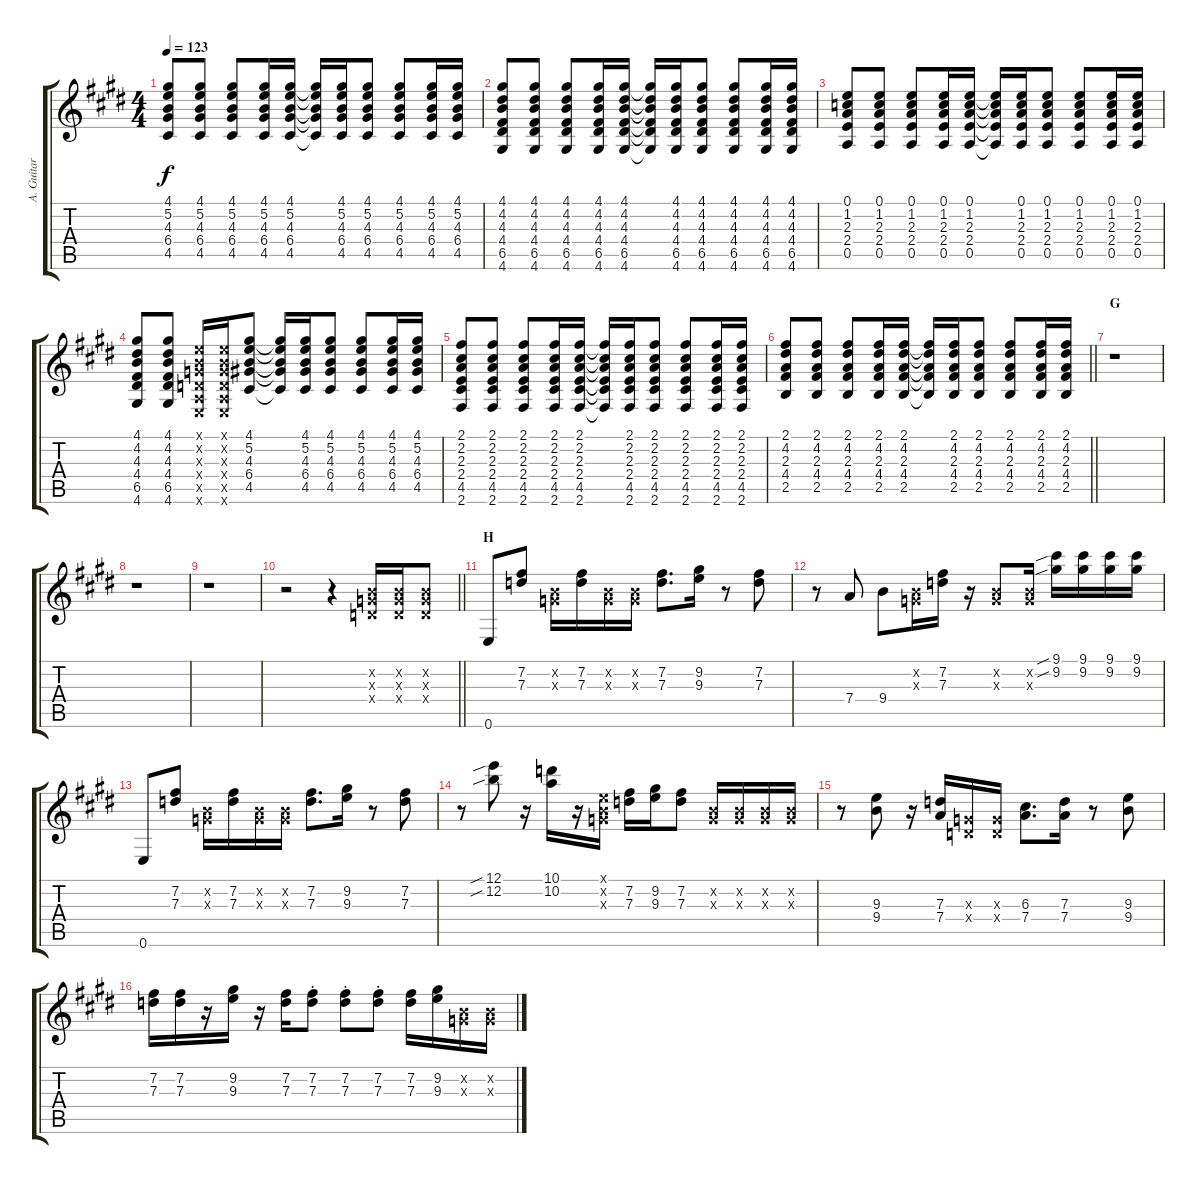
\track ("A. Guitar II" "A. Guitar ") {instrument acousticguitarsteel}
\staff {score tabs}
\tuning (E4 B3 G3 D3 A2 E2) {hide}
\ts (4 4)
\tempo 123
\clef g2
\ks e
(4.1 5.2 4.3 6.4 4.5).8{dy f} (4.1 5.2 4.3 6.4 4.5).8 (4.1 5.2 4.3 6.4 4.5).8 (4.1 5.2 4.3 6.4 4.5).16 (4.1 5.2 4.3 6.4 4.5).16 (4.1{t} 5.2{t} 4.3{t} 6.4{t} 4.5{t}).16 (4.1 5.2 4.3 6.4 4.5).16 (4.1 5.2 4.3 6.4 4.5).8 (4.1 5.2 4.3 6.4 4.5).8 (4.1 5.2 4.3 6.4 4.5).16 (4.1 5.2 4.3 6.4 4.5).16 |
(4.1 4.2 4.3 4.4 6.5 4.6).8 (4.1 4.2 4.3 4.4 6.5 4.6).8 (4.1 4.2 4.3 4.4 6.5 4.6).8 (4.1 4.2 4.3 4.4 6.5 4.6).16 (4.1 4.2 4.3 4.4 6.5 4.6).16 (4.1{t} 4.2{t} 4.3{t} 4.4{t} 6.5{t} 4.6{t}).16 (4.1 4.2 4.3 4.4 6.5 4.6).16 (4.1 4.2 4.3 4.4 6.5 4.6).8 (4.1 4.2 4.3 4.4 6.5 4.6).8 (4.1 4.2 4.3 4.4 6.5 4.6).16 (4.1 4.2 4.3 4.4 6.5 4.6).16 |
(0.1 1.2 2.3 2.4 0.5).8 (0.1 1.2 2.3 2.4 0.5).8 (0.1 1.2 2.3 2.4 0.5).8 (0.1 1.2 2.3 2.4 0.5).16 (0.1 1.2 2.3 2.4 0.5).16 (0.1{t} 1.2{t} 2.3{t} 2.4{t} 0.5{t}).16 (0.1 1.2 2.3 2.4 0.5).16 (0.1 1.2 2.3 2.4 0.5).8 (0.1 1.2 2.3 2.4 0.5).8 (0.1 1.2 2.3 2.4 0.5).16 (0.1 1.2 2.3 2.4 0.5).16 |
(4.1 4.2 4.3 4.4 6.5 4.6).8 (4.1 4.2 4.3 4.4 6.5 4.6).8 (0.1{x} 0.2{x} 0.3{x} 0.4{x} 0.5{x} 0.6{x}).16 (0.1{x} 0.2{x} 0.3{x} 0.4{x} 0.5{x} 0.6{x}).16 (4.1 5.2 4.3 6.4 4.5).8 (4.1{t} 5.2{t} 4.3{t} 6.4{t} 4.5{t}).16 (4.1 5.2 4.3 6.4 4.5).16 (4.1 5.2 4.3 6.4 4.5).8 (4.1 5.2 4.3 6.4 4.5).8 (4.1 5.2 4.3 6.4 4.5).16 (4.1 5.2 4.3 6.4 4.5).16 |
(2.1 2.2 2.3 2.4 4.5 2.6).8 (2.1 2.2 2.3 2.4 4.5 2.6).8 (2.1 2.2 2.3 2.4 4.5 2.6).8 (2.1 2.2 2.3 2.4 4.5 2.6).16 (2.1 2.2 2.3 2.4 4.5 2.6).16 (2.1{t} 2.2{t} 2.3{t} 2.4{t} 4.5{t} 2.6{t}).16 (2.1 2.2 2.3 2.4 4.5 2.6).16 (2.1 2.2 2.3 2.4 4.5 2.6).8 (2.1 2.2 2.3 2.4 4.5 2.6).8 (2.1 2.2 2.3 2.4 4.5 2.6).16 (2.1 2.2 2.3 2.4 4.5 2.6).16 |
\barLineRight lightlight
(2.1 4.2 2.3 4.4 2.5).8 (2.1 4.2 2.3 4.4 2.5).8 (2.1 4.2 2.3 4.4 2.5).8 (2.1 4.2 2.3 4.4 2.5).16 (2.1 4.2 2.3 4.4 2.5).16 (2.1{t} 4.2{t} 2.3{t} 4.4{t} 2.5{t}).16 (2.1 4.2 2.3 4.4 2.5).16 (2.1 4.2 2.3 4.4 2.5).8 (2.1 4.2 2.3 4.4 2.5).8 (2.1 4.2 2.3 4.4 2.5).16 (2.1 4.2 2.3 4.4 2.5).16 |
\section ("" "G")
r.1 |
r.1 |
r.1 |
\barLineRight lightlight
r.2 r.4 (0.2{x} 0.3{x} 0.4{x}).16 (0.2{x} 0.3{x} 0.4{x}).16 (0.2{x} 0.3{x} 0.4{x}).8 |
\section ("" "H")
0.6.8 (7.2 7.3).8 (0.2{x} 0.3{x}).16 (7.2 7.3).16 (0.2{x} 0.3{x}).16 (0.2{x} 0.3{x}).16 (7.2 7.3).8{d} (9.2 9.3).16 r.8 (7.2 7.3).8 |
r.8 7.4.8 9.4.8 (0.2{x} 0.3{x}).16 (7.2 7.3).16 r.16 (0.2{x} 0.3{x}).8 (0.2{x} 0.3{x}).16 (9.1{sib} 9.2{sib}).16 (9.1 9.2).16 (9.1 9.2).16 (9.1 9.2).16 |
0.6.8 (7.2 7.3).8 (0.2{x} 0.3{x}).16 (7.2 7.3).16 (0.2{x} 0.3{x}).16 (0.2{x} 0.3{x}).16 (7.2 7.3).8{d} (9.2 9.3).16 r.8 (7.2 7.3).8 |
r.8 (12.1{sib} 12.2{sib}).8 r.16 (10.1 10.2).16 r.16 (0.1{x} 0.2{x} 0.3{x}).16 (7.2 7.3).16 (9.2 9.3).16 (7.2 7.3).8 (0.2{x} 0.3{x}).16 (0.2{x} 0.3{x}).16 (0.2{x} 0.3{x}).16 (0.2{x} 0.3{x}).16 |
r.8 (9.3 9.4).8 r.16 (7.3 7.4).16 (0.3{x} 0.4{x}).16 (0.3{x} 0.4{x}).16 (6.3 7.4).8{d} (7.3 7.4).16 r.8 (9.3 9.4).8 |
(7.2 7.3).16 (7.2 7.3).16 r.16 (9.2 9.3).16 r.16 (7.2 7.3).16 (7.2{st} 7.3{st}).8 (7.2{st} 7.3{st}).8 (7.2{st} 7.3{st}).8 (7.2 7.3).16 (9.2 9.3).16 (0.2{x} 0.3{x}).16 (0.2{x} 0.3{x}).16
